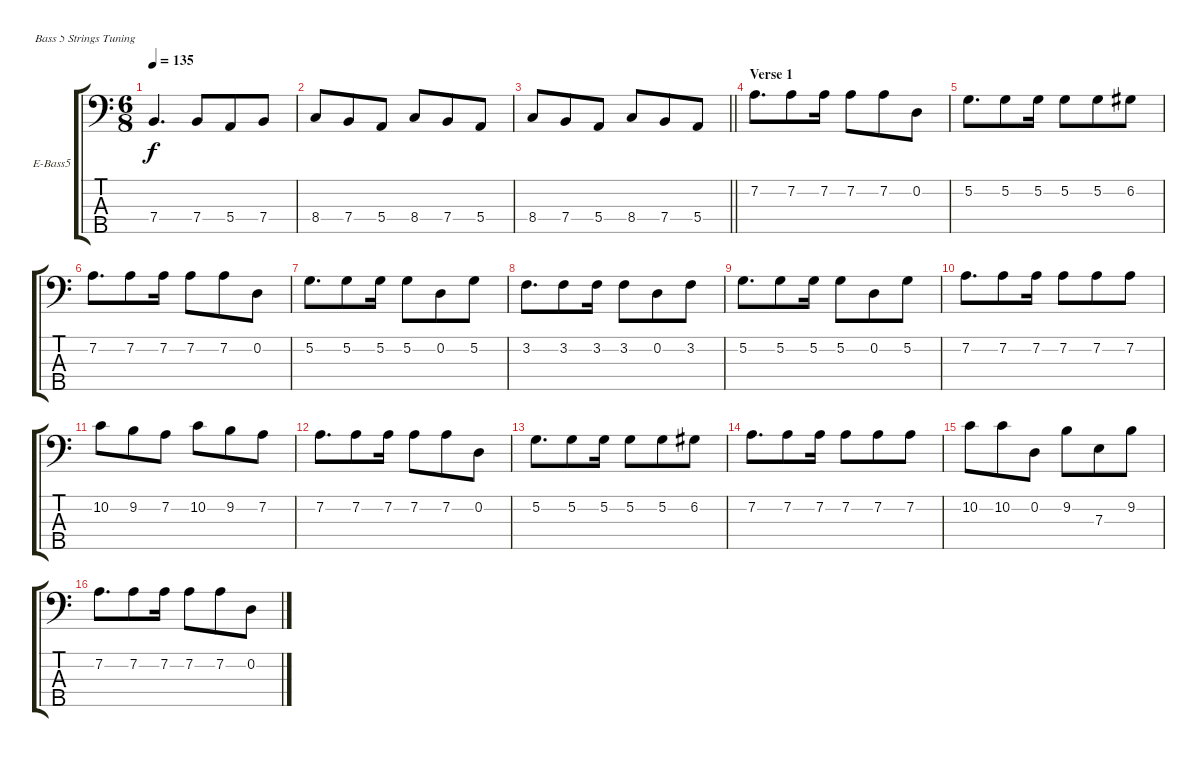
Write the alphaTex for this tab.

\bracketExtendMode groupsimilarinstruments
\firstSystemTrackNameOrientation horizontal
\otherSystemsTrackNameOrientation horizontal
\track ("bass (Andrey Stefnuk)" "E-Bass5") {instrument electricbassfinger}
\staff {score tabs}
\tuning (G2 D2 A1 E1 B0)
\ts (6 8)
\tempo 135
\clef f4
\ks aminor
7.4.4{d dy f} 7.4.8 5.4.8 7.4.8 |
8.4.8 7.4.8 5.4.8 8.4.8 7.4.8 5.4.8 |
\barLineRight lightlight
8.4.8 7.4.8 5.4.8 8.4.8 7.4.8 5.4.8 |
\section ("" "Verse 1")
7.2.8{d} 7.2.8 7.2.16 7.2.8 7.2.8 0.2.8 |
5.2.8{d} 5.2.8 5.2.16 5.2.8 5.2.8 6.2.8 |
7.2.8{d} 7.2.8 7.2.16 7.2.8 7.2.8 0.2.8 |
5.2.8{d} 5.2.8 5.2.16 5.2.8 0.2.8 5.2.8 |
3.2.8{d} 3.2.8 3.2.16 3.2.8 0.2.8 3.2.8 |
5.2.8{d} 5.2.8 5.2.16 5.2.8 0.2.8 5.2.8 |
7.2.8{d} 7.2.8 7.2.16 7.2.8 7.2.8 7.2.8 |
10.2.8 9.2.8 7.2.8 10.2.8 9.2.8 7.2.8 |
7.2.8{d} 7.2.8 7.2.16 7.2.8 7.2.8 0.2.8 |
5.2.8{d} 5.2.8 5.2.16 5.2.8 5.2.8 6.2.8 |
7.2.8{d} 7.2.8 7.2.16 7.2.8 7.2.8 7.2.8 |
10.2.8 10.2.8 0.2.8 9.2.8 7.3.8 9.2.8 |
7.2.8{d} 7.2.8 7.2.16 7.2.8 7.2.8 0.2.8
